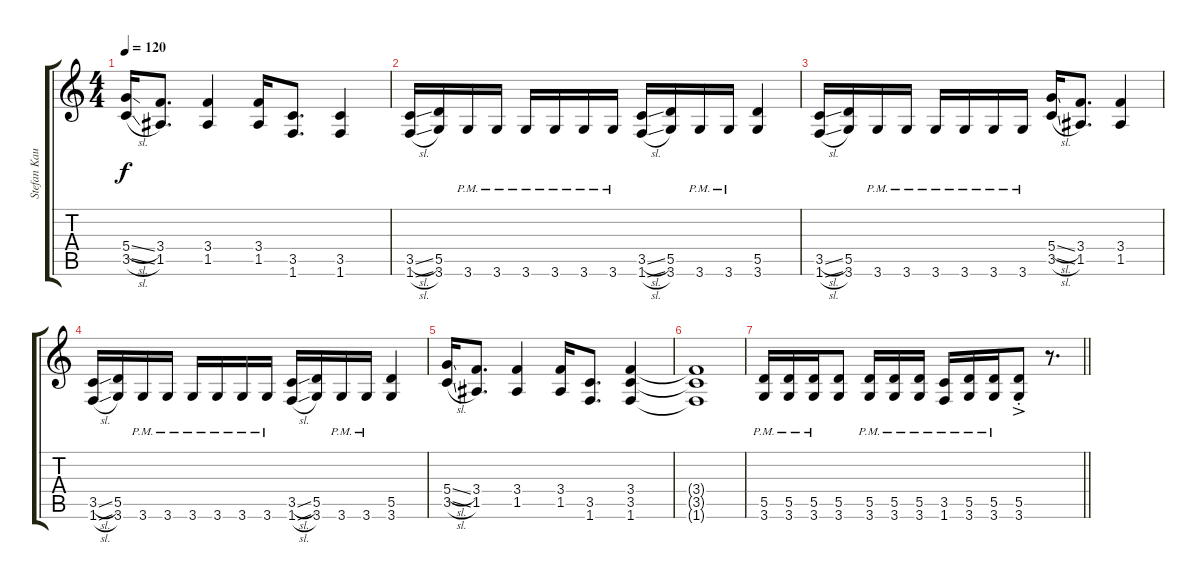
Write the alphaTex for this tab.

\track ("Stefan Kaufmann" "Stefan Kau") {instrument distortionguitar}
\staff {score tabs}
\tuning (E4 B3 G3 D3 A2 E2) {hide}
\ts (4 4)
\tempo 120
\clef g2
\ks c
(5.4{sl} 3.5{sl}).16{dy f} (3.4 1.5).8{d} (3.4 1.5).4 (3.4 1.5).16 (3.5 1.6).8{d} (3.5 1.6).4 |
(3.5{sl} 1.6{sl}).16 (5.5 3.6).16 3.6{pm}.16 3.6{pm}.16 3.6{pm}.16 3.6{pm}.16 3.6{pm}.16 3.6{pm}.16 (3.5{sl} 1.6{sl}).16 (5.5 3.6).16 3.6{pm}.16 3.6{pm}.16 (5.5 3.6).4 |
(3.5{sl} 1.6{sl}).16 (5.5 3.6).16 3.6{pm}.16 3.6{pm}.16 3.6{pm}.16 3.6{pm}.16 3.6{pm}.16 3.6{pm}.16 (5.4{sl} 3.5{sl}).16 (3.4 1.5).8{d} (3.4 1.5).4 |
(3.5{sl} 1.6{sl}).16 (5.5 3.6).16 3.6{pm}.16 3.6{pm}.16 3.6{pm}.16 3.6{pm}.16 3.6{pm}.16 3.6{pm}.16 (3.5{sl} 1.6{sl}).16 (5.5 3.6).16 3.6{pm}.16 3.6{pm}.16 (5.5 3.6).4 |
(5.4{sl} 3.5{sl}).16 (3.4 1.5).8{d} (3.4 1.5).4 (3.4 1.5).16 (3.5 1.6).8{d} (3.4 3.5 1.6).4 |
(3.4{t} 3.5{t} 1.6{t}).1 |
\barLineRight lightlight
(5.5{pm} 3.6{pm}).16 (5.5{pm} 3.6{pm}).16 (5.5{pm} 3.6{pm}).16 (5.5 3.6).8 (5.5{pm} 3.6{pm}).16 (5.5{pm} 3.6{pm}).16 (5.5{pm} 3.6{pm}).16 (3.5{pm} 1.6{pm}).16 (5.5{pm} 3.6{pm}).16 (5.5{pm} 3.6{pm}).16 (5.5{ac st} 3.6{ac st}).8 r.8{d}
